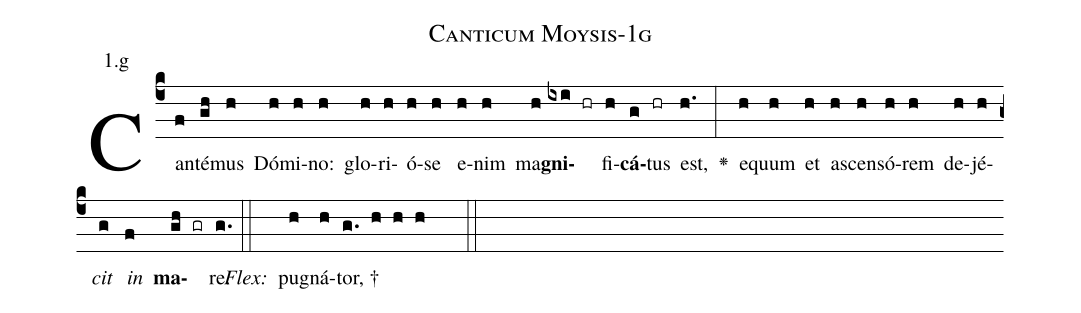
name: Canticum Moysis-1g;
annotation: 1.g;
%%
(c4)Can(f)té(gh)mus(h) Dó(h)mi(h)no:(h) glo(h)ri(h)ó(h)se(h) e(h)nim(h) ma(h)<b>gni</b>(ixi hr)fi(h)<b>cá</b>(g)tus(hr) est,(h.) <v>\greheightstar</v>(:) e(h)quum(h) et(h) a(h)scen(h)só(h)rem(h) de(h)jé(h)<i>cit</i>(g) <i>in</i>(f) <b>ma</b>(gh gr)re.(g.) (::)
<i>Flex:</i>()  pu(h)gná(h)tor, †(g. h h h  ::)

%E(h) u(h) o(g) u(f) a(gh) e.(g.) (::)
